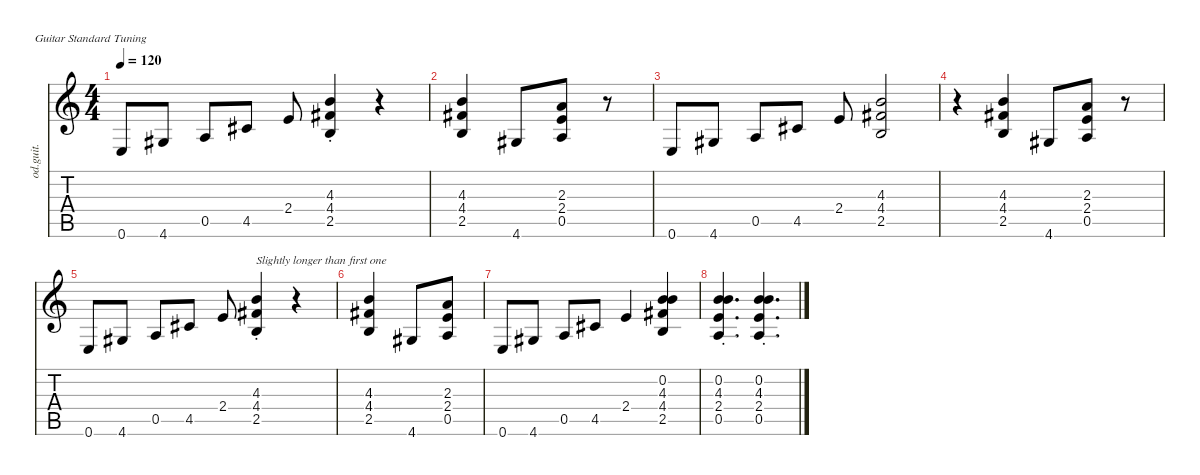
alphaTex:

\defaultSystemsLayout 4
\hideDynamics
\bracketExtendMode nobrackets
\otherSystemsTrackNameOrientation horizontal
\track ("Overdriven Guitar" "od.guit.") {instrument overdrivenguitar}
\staff {score tabs}
\tuning (E4 B3 G3 D3 A2 E2)
\ts (4 4)
\tempo 120
\clef g2
\ks c
0.6.8{dy mf instrument overdrivenguitar beam Up} 4.6{acc #}.8{beam Up} 0.5.8{beam Up} 4.5{acc #}.8{beam Up} 2.4.8{beam Up} (2.5 4.3 4.4{st acc #}).4{beam Up} r.4{beam Up} |
(2.5 4.3 4.4{acc #}).4{beam Up} 4.6{acc #}.8{beam Up} (0.5 2.4 2.3).8{beam Up} r.8{beam Up} |
0.6.8{beam Up} 4.6{acc #}.8{beam Up} 0.5.8{beam Up} 4.5{acc #}.8{beam Up} 2.4.8{beam Up} (2.5 4.3 4.4{acc #}).2{beam Up} |
r.4{beam Down} (2.5 4.3 4.4{acc #}).4{beam Up} 4.6{acc #}.8{beam Up} (0.5 2.4 2.3).8{beam Up} r.8{beam Up} |
0.6.8{beam Up} 4.6{acc #}.8{beam Up} 0.5.8{beam Up} 4.5{acc #}.8{beam Up} 2.4.8{beam Up} (2.5 4.3 4.4{st acc #}).4{txt "Slightly longer than first one" beam Up} r.4{beam Up} |
(2.5 4.3 4.4{acc #}).4{beam Up} 4.6{acc #}.8{beam Up} (0.5 2.4 2.3).8{beam Up} |
0.6.8{beam Up} 4.6{acc #}.8{beam Up} 0.5.8{beam Up} 4.5{acc #}.8{beam Up} 2.4.4{beam Up} (2.5 4.3 4.4{acc #} 0.2).4{beam Up} |
(0.5{st} 2.4{st} 4.3{st} 0.2{st}).4{d beam Up} (0.5 2.4{st} 4.3 0.2).4{d beam Up}
